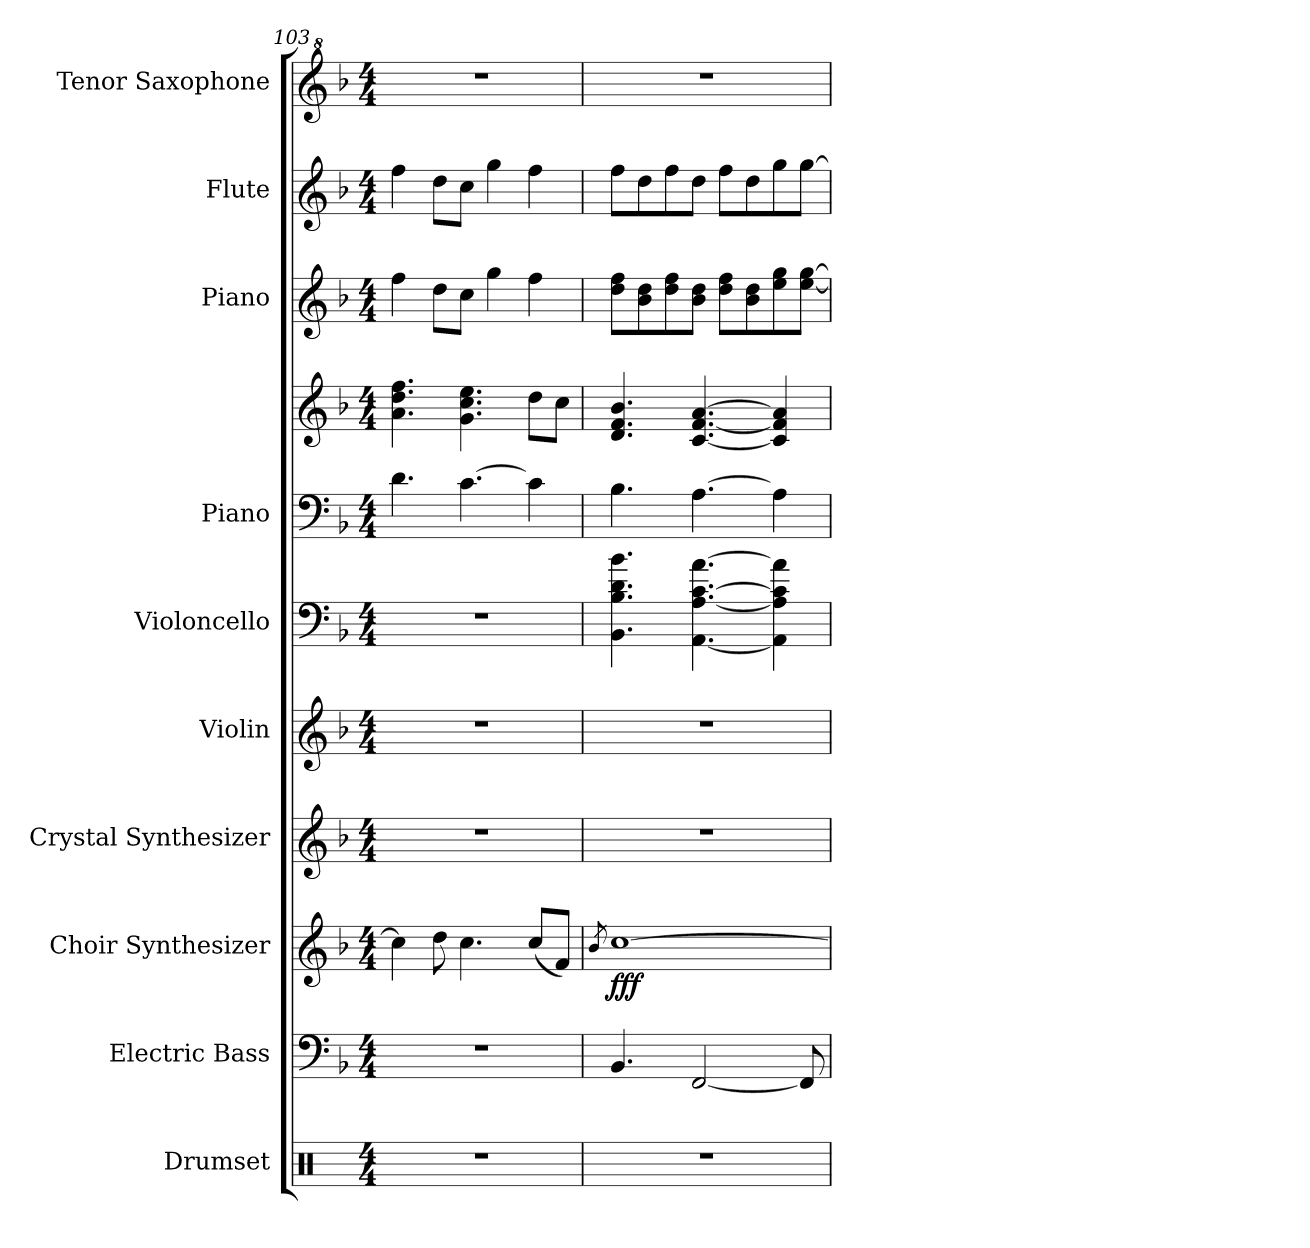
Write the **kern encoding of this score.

**kern	**kern	**kern	**dynam	**kern	**kern	**kern	**kern	**kern	**kern	**kern	**kern
*part10	*part9	*part8	*part8	*part7	*part6	*part5	*part4	*part4	*part3	*part2	*part1
*staff11	*staff10	*staff9	*staff9	*staff8	*staff7	*staff6	*staff5	*staff4	*staff3	*staff2	*staff1
*I"Drumset	*I"Electric Bass	*I"Choir Synthesizer	*	*I"Crystal Synthesizer	*I"Violin	*I"Violoncello	*I"Piano	*	*I"Piano	*I"Flute	*I"Tenor Saxophone
*I'D. Set	*I'El. B.	*I'Synth.	*	*I'Synth.	*I'Vln.	*I'Vc.	*I'Pno.	*	*I'Pno.	*I'Fl.	*I'T. Sax.
*clefX	*clefF4	*clefG2	*	*clefG2	*clefG2	*clefF4	*clefF4	*clefG2	*clefG2	*clefG2	*clefG^2
*	*ITrd7c12	*	*	*	*	*	*	*	*	*	*ITrd8c14
*k[]	*k[b-]	*k[b-]	*	*k[b-]	*k[b-]	*k[b-]	*k[b-]	*k[b-]	*k[b-]	*k[b-]	*k[b-]
*M4/4	*M4/4	*M4/4	*	*M4/4	*M4/4	*M4/4	*M4/4	*M4/4	*M4/4	*M4/4	*M4/4
=103	=103	=103	=103	=103	=103	=103	=103	=103	=103	=103	=103
1r	1r	4cc\]	.	1r	1r	1r	4.d\	4.a\ 4.dd\ 4.ff\	4ff\	4ff\	1r
.	.	8dd\	.	.	.	.	.	.	8dd\L	8dd\L	.
.	.	4.cc\	.	.	.	.	[4.c\	4.g\ 4.cc\ 4.ee\	8cc\J	8cc\J	.
.	.	.	.	.	.	.	.	.	4gg\	4gg\	.
.	.	(<8cc/L	.	.	.	.	4c\]	8dd\L	4ff\	4ff\	.
.	.	8f/J)	.	.	.	.	.	8cc\J	.	.	.
=104	=104	=104	=104	=104	=104	=104	=104	=104	=104	=104	=104
.	.	8qb-/	.	.	.	.	.	.	.	.	.
!	!	!	!LO:DY:b	!	!	!	!	!	!	!	!
1r	4.BBB-/	[1cc	fff	1r	1r	4.BB-\ 4.B-\ 4.d\ 4.b-\	4.B-\	4.d/ 4.f/ 4.b-/	8dd\ 8ff\L	8ff\L	1r
.	.	.	.	.	.	.	.	.	8b-\ 8dd\	8dd\	.
.	.	.	.	.	.	.	.	.	8dd\ 8ff\	8ff\	.
.	[2FFF/	.	.	.	.	[4.AA\ [4.A\ [4.c\ [4.a\	[4.A\	[4.c/ [4.f/ [4.a/	8b-\ 8dd\J	8dd\J	.
.	.	.	.	.	.	.	.	.	8dd\ 8ff\L	8ff\L	.
.	.	.	.	.	.	.	.	.	8b-\ 8dd\	8dd\	.
.	.	.	.	.	.	4AA\] 4A\] 4c\] 4a\]	4A\]	4c/] 4f/] 4a/]	8ee\ 8gg\	8gg\	.
.	8FFF/]	.	.	.	.	.	.	.	[8ee\ [8gg\J	[8gg\J	.
=	=	=	=	=	=	=	=	=	=	=	=
*-	*-	*-	*-	*-	*-	*-	*-	*-	*-	*-	*-
